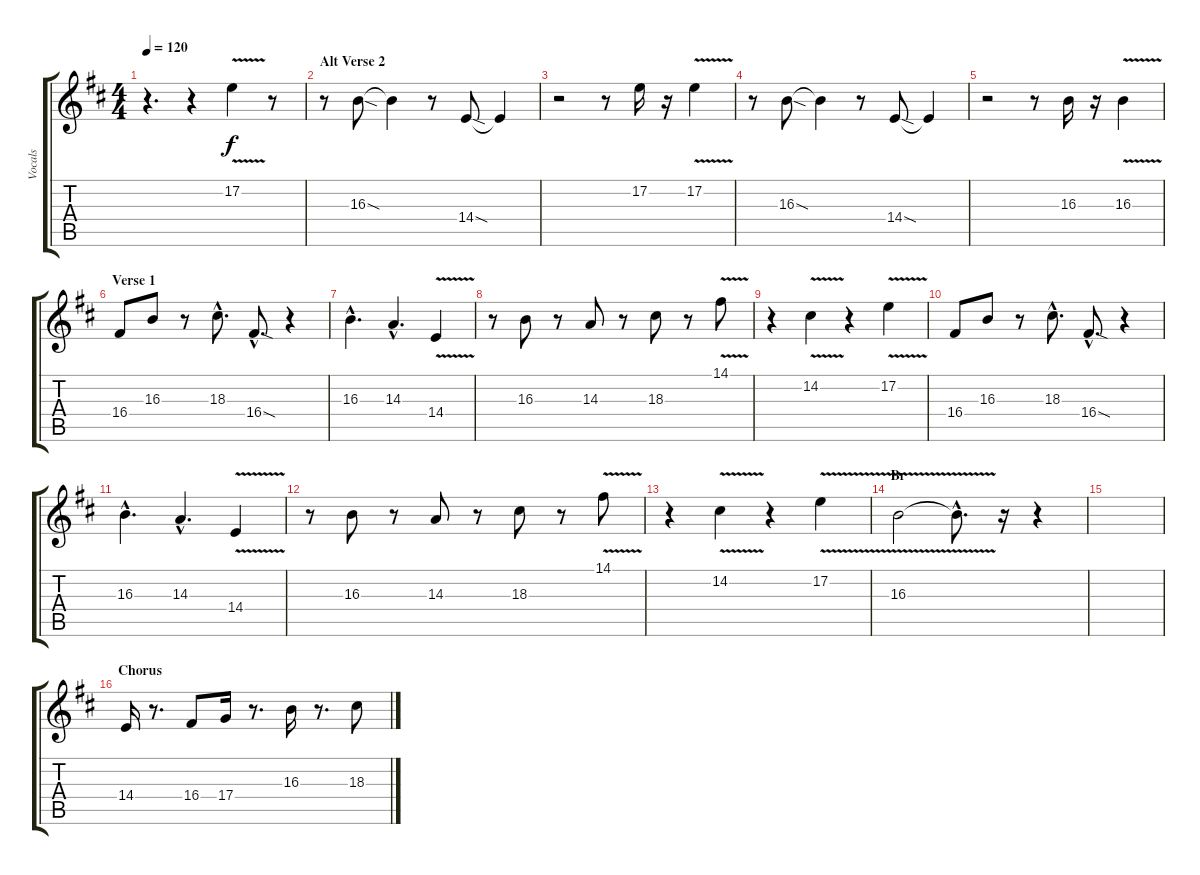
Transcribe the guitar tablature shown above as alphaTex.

\track ("Vocals" "Vocals") {instrument lead3calliope}
\staff {score tabs}
\tuning (E4 B3 G3 D3 A2 E2) {hide}
\ts (4 4)
\tempo 120
\clef g2
\ks d
r.4{d dy f} r.4 17.2{v}.4 r.8 |
\section ("" "Alt Verse 2")
r.8 16.3{sod}.8 16.3{t}.4 r.8 14.4{sod}.8 14.4{t}.4 |
r.2 r.8 17.2.16 r.16 17.2{v}.4 |
r.8 16.3{sod}.8 16.3{t}.4 r.8 14.4{sod}.8 14.4{t}.4 |
r.2 r.8 16.3.16 r.16 16.3{v}.4 |
\section ("" "Verse 1")
16.4.8 16.3.8 r.8 18.3{hac}.8{d} 16.4{sod hac}.8{d} r.4 |
16.3{hac}.4{d} 14.3{hac}.4{d} 14.4{v}.4 |
r.8 16.3.8 r.8 14.3.8 r.8 18.3.8 r.8 14.1{v}.8 |
r.4 14.2{v}.4 r.4 17.2{v}.4 |
16.4.8 16.3.8 r.8 18.3{hac}.8{d} 16.4{sod hac}.8{d} r.4 |
16.3{hac}.4{d} 14.3{hac}.4{d} 14.4{v}.4 |
r.8 16.3.8 r.8 14.3.8 r.8 18.3.8 r.8 14.1{v}.8 |
r.4 14.2{v}.4 r.4 17.2{v}.4 |
\section ("" "Br")
16.3{v}.2 16.3{hac t}.8{d} r.16 r.4 |
|
\section ("" "Chorus")
14.4.16 r.8{d} 16.4.8 17.4.16 r.8{d} 16.3.16 r.8{d} 18.3.8
